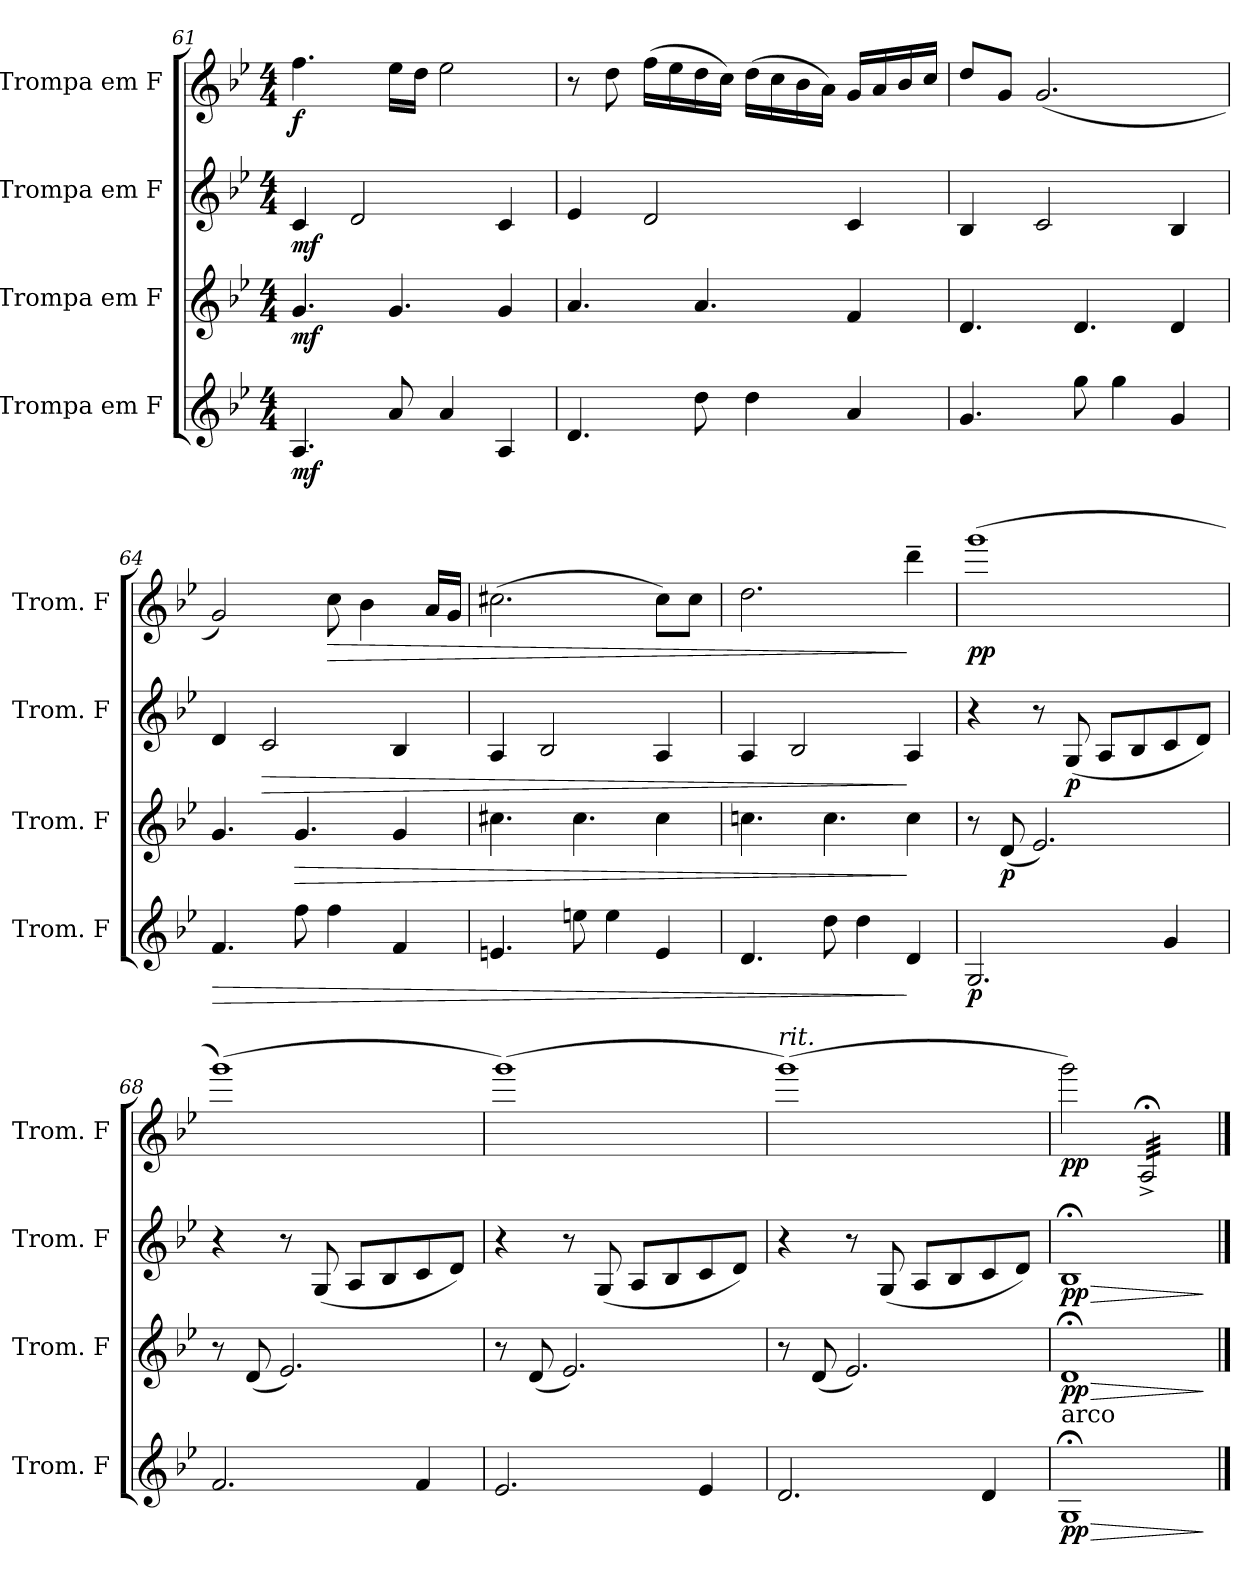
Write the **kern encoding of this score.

**kern	**dynam	**kern	**dynam	**kern	**dynam	**kern	**dynam
*part4	*part4	*part3	*part3	*part2	*part2	*part1	*part1
*staff4	*staff4	*staff3	*staff3	*staff2	*staff2	*staff1	*staff1
*I"Trompa em F	*	*I"Trompa em F	*	*I"Trompa em F	*	*I"Trompa em F	*
*I'Trom. F	*	*I'Trom. F	*	*I'Trom. F	*	*I'Trom. F	*
*clefG2	*	*clefG2	*	*clefG2	*	*clefG2	*
*ITrd4c7	*	*ITrd4c7	*	*ITrd4c7	*	*ITrd4c7	*
*k[b-e-a-]	*	*k[b-e-a-]	*	*k[b-e-a-]	*	*k[b-e-a-]	*
*M4/4	*	*M4/4	*	*M4/4	*	*M4/4	*
=61	=61	=61	=61	=61	=61	=61	=61
!	!LO:DY:b	!	!LO:DY:b	!	!LO:DY:b	!	!LO:DY:b
4.D/	mf	4.c/	mf	4F/	mf	4.b-\	f
.	.	.	.	2G/	.	.	.
8d/	.	4.c/	.	.	.	16a-\LL	.
.	.	.	.	.	.	16g\JJ	.
4d/	.	.	.	.	.	2a-\	.
4D/	.	4c/	.	4F/	.	.	.
=62	=62	=62	=62	=62	=62	=62	=62
4.G/	.	4.d/	.	4A-/	.	8r	.
.	.	.	.	.	.	8g\	.
.	.	.	.	2G/	.	(16b-\LL	.
.	.	.	.	.	.	16a-\	.
8g\	.	4.d/	.	.	.	16g\	.
.	.	.	.	.	.	16f\JJ)	.
4g\	.	.	.	.	.	(16g\LL	.
.	.	.	.	.	.	16f\	.
.	.	.	.	.	.	16e-\	.
.	.	.	.	.	.	16d\JJ)	.
4d/	.	4B-/	.	4F/	.	16c/LL	.
.	.	.	.	.	.	16d/	.
.	.	.	.	.	.	16e-/	.
.	.	.	.	.	.	16f/JJ	.
=63	=63	=63	=63	=63	=63	=63	=63
4.c/	.	4.G/	.	4E-/	.	8g/L	.
.	.	.	.	.	.	8c/J	.
.	.	.	.	2F/	.	(2.c/	.
8cc\	.	4.G/	.	.	.	.	.
4cc\	.	.	.	.	.	.	.
4c/	.	4G/	.	4E-/	.	.	.
=64	=64	=64	=64	=64	=64	=64	=64
!	!LO:HP:b	!	!	!	!	!	!
4.B-/	>	4.c/	.	4G/	.	2c/)	.
!	!	!	!	!	!LO:HP:b	!	!
.	.	.	.	2F/	>	.	.
!	!	!	!LO:HP:b	!	!	!	!
8b-\	.	4.c/	>	.	.	.	.
!	!	!	!	!	!	!	!LO:HP:b
4b-\	.	.	.	.	.	8f\	>
.	.	.	.	.	.	4e-\	.
4B-/	.	4c/	.	4E-/	.	.	.
.	.	.	.	.	.	16d/LL	.
.	.	.	.	.	.	16c/JJ	.
!!LO:LB:g=z
=65	=65	=65	=65	=65	=65	=65	=65
4.An/	.	4.f#X\	.	4D/	.	(2.f#X\	.
.	.	.	.	2E-/	.	.	.
8an\	.	4.f#\	.	.	.	.	.
4a\	.	.	.	.	.	.	.
4A/	.	4f#\	.	4D/	.	8f#\L)	.
.	.	.	.	.	.	8f#\J	.
=66	=66	=66	=66	=66	=66	=66	=66
4.G/	.	4.fn\	.	4D/	.	2.g\	.
.	.	.	.	2E-/	.	.	.
8g\	.	4.f\	.	.	.	.	.
4g\	.	.	.	.	.	.	.
4G/	]	4f\	]	4D/	]	4gg~\	]
=67	=67	=67	=67	=67	=67	=67	=67
!	!LO:DY:b	!	!	!	!	!	!LO:DY:b
2.C/	p	8r	.	4r	.	(1ccc	pp
!	!	!	!LO:DY:b	!	!	!	!
.	.	(8G/	p	.	.	.	.
.	.	2.A-/)	.	8r	.	.	.
!	!	!	!	!	!LO:DY:b	!	!
.	.	.	.	(8C/	p	.	.
.	.	.	.	8D/L	.	.	.
.	.	.	.	8E-/	.	.	.
4c/	.	.	.	8F/	.	.	.
.	.	.	.	8G/J)	.	.	.
=68	=68	=68	=68	=68	=68	=68	=68
2.B-/	.	8r	.	4r	.	(1ccc)	.
.	.	(8G/	.	.	.	.	.
.	.	2.A-/)	.	8r	.	.	.
.	.	.	.	(8C/	.	.	.
.	.	.	.	8D/L	.	.	.
.	.	.	.	8E-/	.	.	.
4B-/	.	.	.	8F/	.	.	.
.	.	.	.	8G/J)	.	.	.
=69	=69	=69	=69	=69	=69	=69	=69
2.A-/	.	8r	.	4r	.	(1ccc)	.
.	.	(8G/	.	.	.	.	.
.	.	2.A-/)	.	8r	.	.	.
.	.	.	.	(8C/	.	.	.
.	.	.	.	8D/L	.	.	.
.	.	.	.	8E-/	.	.	.
4A-/	.	.	.	8F/	.	.	.
.	.	.	.	8G/J)	.	.	.
=70	=70	=70	=70	=70	=70	=70	=70
!	!	!	!	!	!	!LO:TX:a:i:t=rit.	!
2.G/	.	8r	.	4r	.	(1ccc)	.
.	.	(8G/	.	.	.	.	.
.	.	2.A-/)	.	8r	.	.	.
.	.	.	.	(8C/	.	.	.
.	.	.	.	8D/L	.	.	.
.	.	.	.	8E-/	.	.	.
4G/	.	.	.	8F/	.	.	.
.	.	.	.	8G/J)	.	.	.
!!LO:PB:g=z
=71	=71	=71	=71	=71	=71	=71	=71
!LO:TX:a:t=arco	!	!	!	!	!	!	!
!	!LO:HP:b	!	!LO:HP:b	!	!LO:HP:b	!	!
!	!LO:DY:n=1:b	!	!LO:DY:n=1:b	!	!LO:DY:n=1:b	!	!LO:DY:b
1C;<	> pp	1G;<	> pp	1E-;<	> pp	2ccc\)	pp
*	*	*	*	*	*	*tremolo	*
.	.	.	.	.	.	32D;<^/LLL	.
.	.	.	.	.	.	32D;<^/	.
.	.	.	.	.	.	32D;<^/	.
.	.	.	.	.	.	32D;<^/	.
.	.	.	.	.	.	32D;<^/	.
.	.	.	.	.	.	32D;<^/	.
.	.	.	.	.	.	32D;<^/	.
.	.	.	.	.	.	32D;<^/	.
.	.	.	.	.	.	32D;<^/	.
.	.	.	.	.	.	32D;<^/	.
.	.	.	.	.	.	32D;<^/	.
.	.	.	.	.	.	32D;<^/	.
.	.	.	.	.	.	32D;<^/	.
.	.	.	.	.	.	32D;<^/	.
.	.	.	.	.	.	32D;<^/	.
.	.	.	.	.	.	32D;<^/JJJ	.
*	*	*	*	*	*	*Xtremolo	*
.	]	.	]	.	]	.	.
==	==	==	==	==	==	==	==
*-	*-	*-	*-	*-	*-	*-	*-
